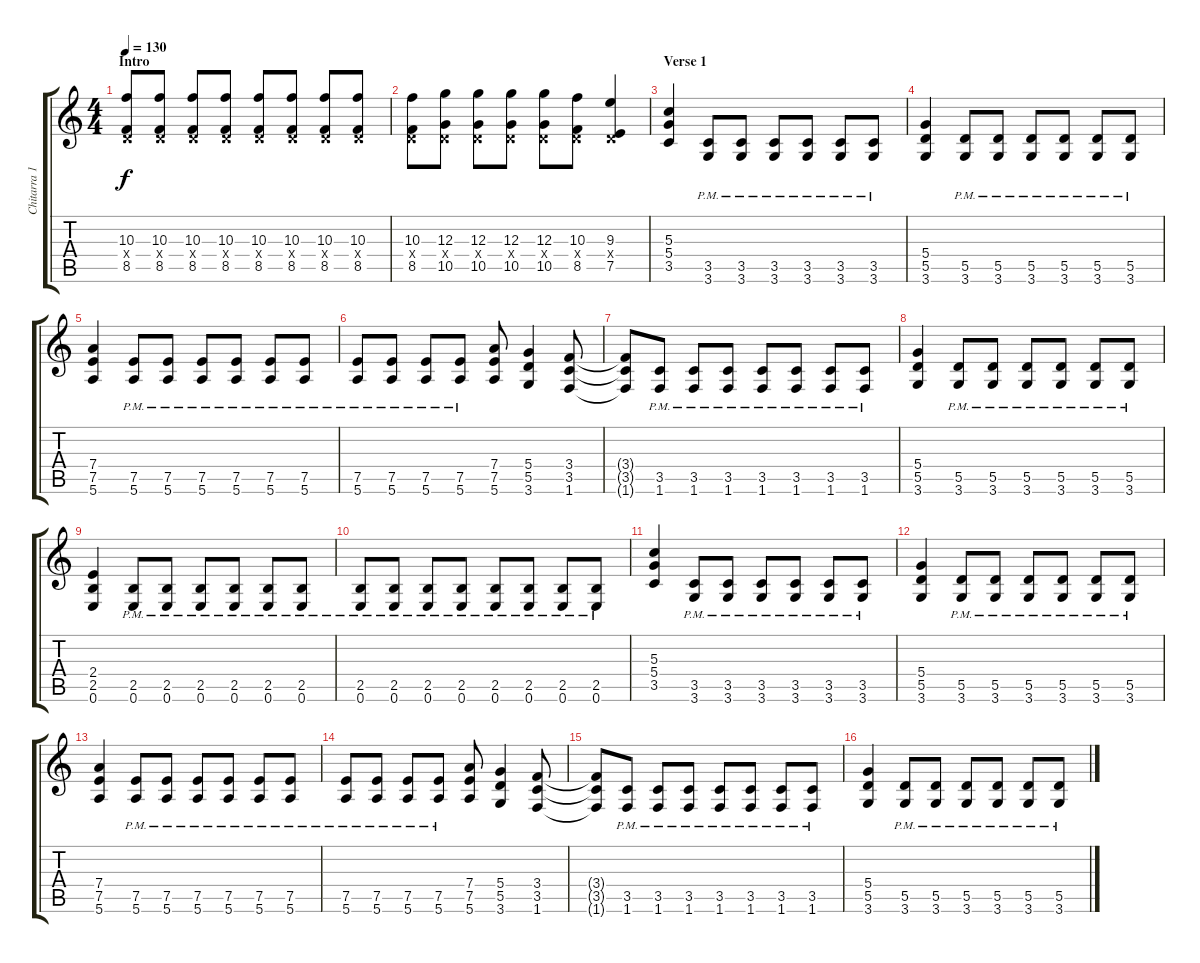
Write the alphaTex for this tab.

\track ("Chitarra 1" "Chitarra 1") {instrument distortionguitar}
\staff {score tabs}
\tuning (E4 B3 G3 D3 A2 E2) {hide}
\ts (4 4)
\section ("" "Intro")
\tempo 130
\clef g2
\ks c
(10.3 0.4{x} 8.5).8{dy f instrument distortionguitar} (10.3 0.4{x} 8.5).8 (10.3 0.4{x} 8.5).8 (10.3 0.4{x} 8.5).8 (10.3 0.4{x} 8.5).8 (10.3 0.4{x} 8.5).8 (10.3 0.4{x} 8.5).8 (10.3 0.4{x} 8.5).8 |
(10.3 0.4{x} 8.5).8 (12.3 0.4{x} 10.5).8 (12.3 0.4{x} 10.5).8 (12.3 0.4{x} 10.5).8 (12.3 0.4{x} 10.5).8 (10.3 0.4{x} 8.5).8 (9.3 0.4{x} 7.5).4 |
\section ("" "Verse 1")
(5.3 5.4 3.5).4 (3.5{pm} 3.6{pm}).8 (3.5{pm} 3.6{pm}).8 (3.5{pm} 3.6{pm}).8 (3.5{pm} 3.6{pm}).8 (3.5{pm} 3.6{pm}).8 (3.5{pm} 3.6{pm}).8 |
(5.4 5.5 3.6).4 (5.5{pm} 3.6{pm}).8 (5.5{pm} 3.6{pm}).8 (5.5{pm} 3.6{pm}).8 (5.5{pm} 3.6{pm}).8 (5.5{pm} 3.6{pm}).8 (5.5{pm} 3.6{pm}).8 |
(7.4 7.5 5.6).4 (7.5{pm} 5.6{pm}).8 (7.5{pm} 5.6{pm}).8 (7.5{pm} 5.6{pm}).8 (7.5{pm} 5.6{pm}).8 (7.5{pm} 5.6{pm}).8 (7.5{pm} 5.6{pm}).8 |
(7.5{pm} 5.6{pm}).8 (7.5{pm} 5.6{pm}).8 (7.5{pm} 5.6{pm}).8 (7.5{pm} 5.6{pm}).8 (7.4 7.5 5.6).8 (5.4 5.5 3.6).4 (3.4 3.5 1.6).8 |
(3.4{t} 3.5{t} 1.6{t}).8 (3.5{pm} 1.6{pm}).8 (3.5{pm} 1.6{pm}).8 (3.5{pm} 1.6{pm}).8 (3.5{pm} 1.6{pm}).8 (3.5{pm} 1.6{pm}).8 (3.5{pm} 1.6{pm}).8 (3.5{pm} 1.6{pm}).8 |
(5.4 5.5 3.6).4 (5.5{pm} 3.6{pm}).8 (5.5{pm} 3.6{pm}).8 (5.5{pm} 3.6{pm}).8 (5.5{pm} 3.6{pm}).8 (5.5{pm} 3.6{pm}).8 (5.5{pm} 3.6{pm}).8 |
(2.4 2.5 0.6).4 (2.5{pm} 0.6{pm}).8 (2.5{pm} 0.6{pm}).8 (2.5{pm} 0.6{pm}).8 (2.5{pm} 0.6{pm}).8 (2.5{pm} 0.6{pm}).8 (2.5{pm} 0.6{pm}).8 |
(2.5{pm} 0.6{pm}).8 (2.5{pm} 0.6{pm}).8 (2.5{pm} 0.6{pm}).8 (2.5{pm} 0.6{pm}).8 (2.5{pm} 0.6{pm}).8 (2.5{pm} 0.6{pm}).8 (2.5{pm} 0.6{pm}).8 (2.5{pm} 0.6{pm}).8 |
(5.3 5.4 3.5).4 (3.5{pm} 3.6{pm}).8 (3.5{pm} 3.6{pm}).8 (3.5{pm} 3.6{pm}).8 (3.5{pm} 3.6{pm}).8 (3.5{pm} 3.6{pm}).8 (3.5{pm} 3.6{pm}).8 |
(5.4 5.5 3.6).4 (5.5{pm} 3.6{pm}).8 (5.5{pm} 3.6{pm}).8 (5.5{pm} 3.6{pm}).8 (5.5{pm} 3.6{pm}).8 (5.5{pm} 3.6{pm}).8 (5.5{pm} 3.6{pm}).8 |
(7.4 7.5 5.6).4 (7.5{pm} 5.6{pm}).8 (7.5{pm} 5.6{pm}).8 (7.5{pm} 5.6{pm}).8 (7.5{pm} 5.6{pm}).8 (7.5{pm} 5.6{pm}).8 (7.5{pm} 5.6{pm}).8 |
(7.5{pm} 5.6{pm}).8 (7.5{pm} 5.6{pm}).8 (7.5{pm} 5.6{pm}).8 (7.5{pm} 5.6{pm}).8 (7.4 7.5 5.6).8 (5.4 5.5 3.6).4 (3.4 3.5 1.6).8 |
(3.4{t} 3.5{t} 1.6{t}).8 (3.5{pm} 1.6{pm}).8 (3.5{pm} 1.6{pm}).8 (3.5{pm} 1.6{pm}).8 (3.5{pm} 1.6{pm}).8 (3.5{pm} 1.6{pm}).8 (3.5{pm} 1.6{pm}).8 (3.5{pm} 1.6{pm}).8 |
(5.4 5.5 3.6).4 (5.5{pm} 3.6{pm}).8 (5.5{pm} 3.6{pm}).8 (5.5{pm} 3.6{pm}).8 (5.5{pm} 3.6{pm}).8 (5.5{pm} 3.6{pm}).8 (5.5{pm} 3.6{pm}).8
